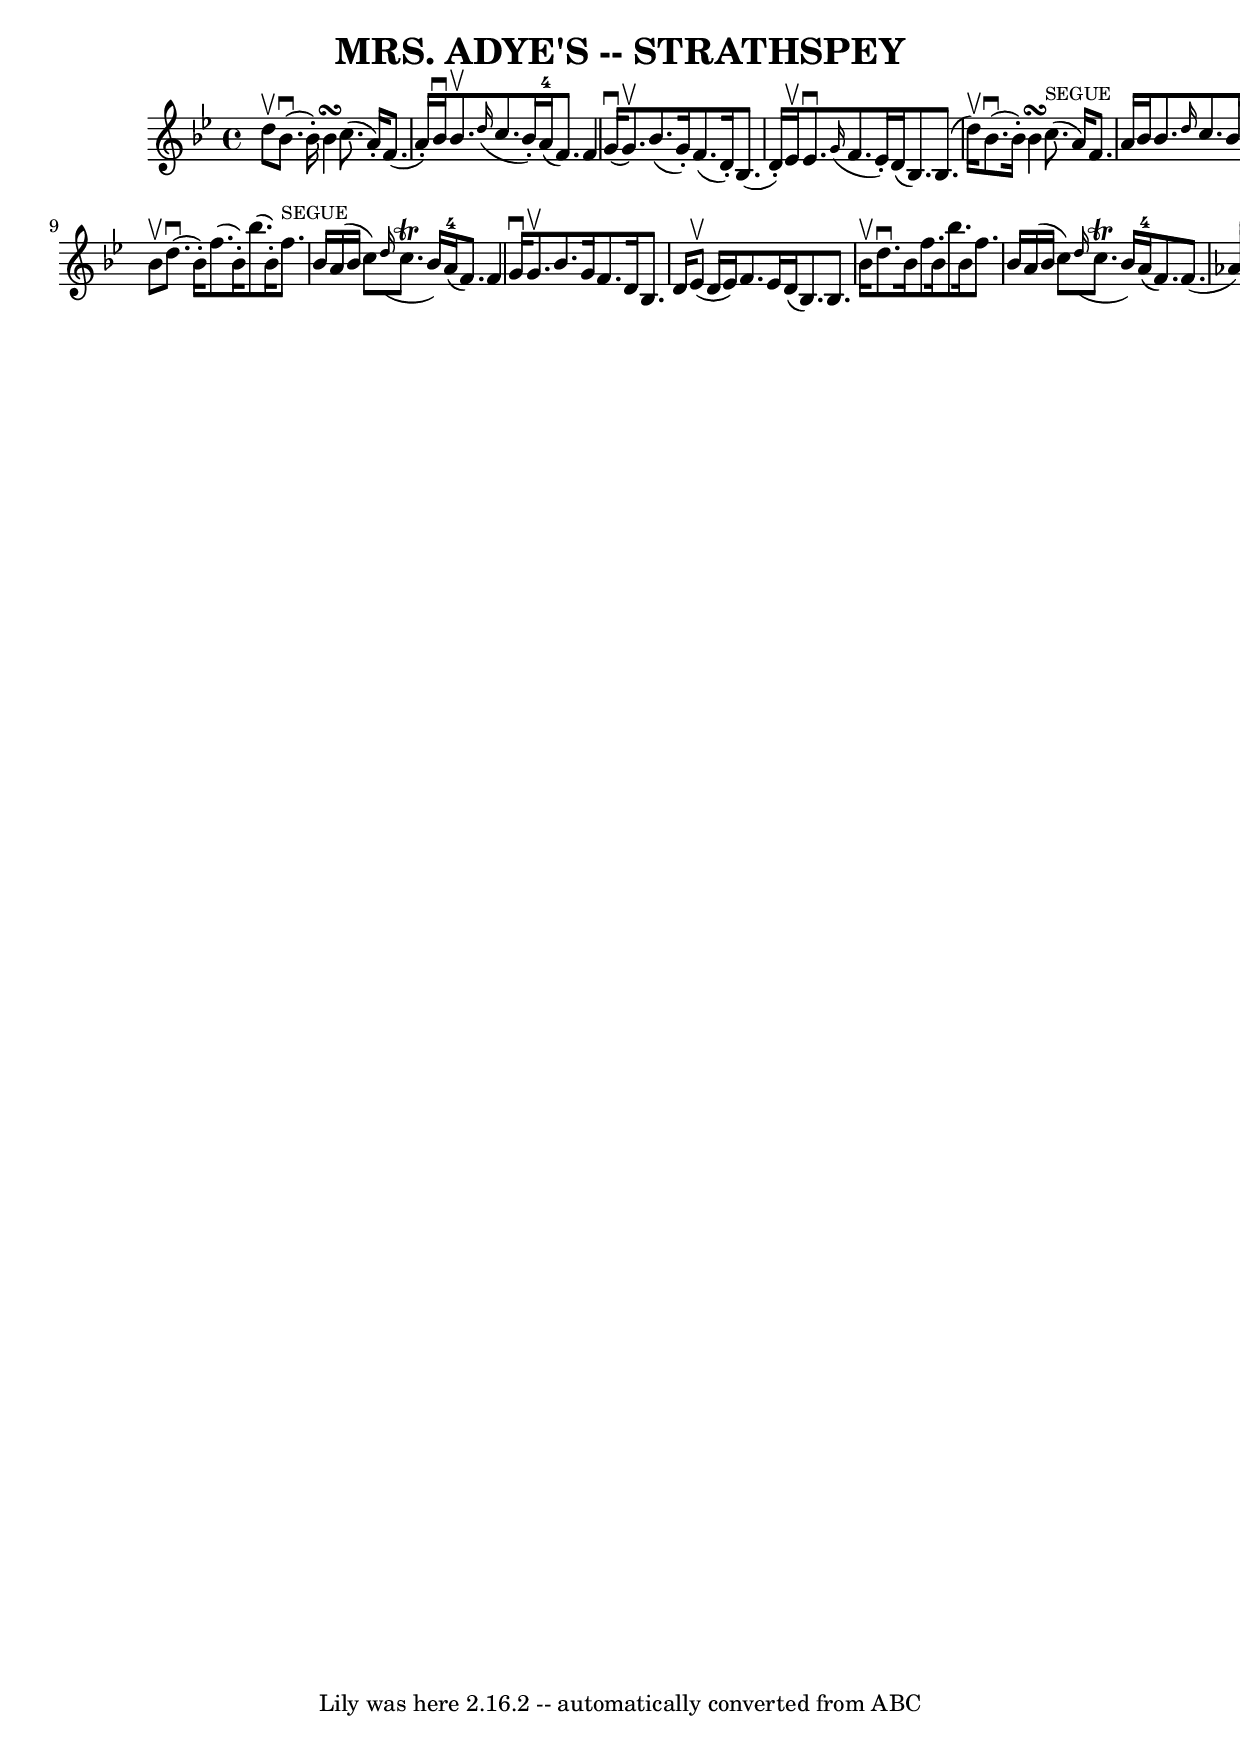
\version "2.16.2"
\include "Mammoth.ily"
\header {
  %% book = "Ryan's Mammoth Collection of Fiddle Tunes"
  crossRefNumber = "1"
  footnotes = ""
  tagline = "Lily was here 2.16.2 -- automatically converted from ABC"
  title = "MRS. ADYE'S -- STRATHSPEY"

}
voicedefault =  {


  \override Staff.TimeSignature #'style = #'C
  \time 4/4 % %slurgraces 1
     \key bes \major d''8^\upbow    |
  bes'8. (^\downbow bes'16-.) bes'4\turn c''8. (a'16-.) f'8. (a'16-.)   |
  
  bes'16^\downbow bes'8.^\upbow   \grace { d''16 ( 					 } c''8. bes'16-.) a'16-4(f'8.) f'4     |
  g'16 (^\downbow g'8.^\upbow) bes'8. (g'16-.) f'8. (d'16-.) bes8. (d'16-.)  |
  ees'16^\upbow ees'8.^\downbow   \grace { g'16 (
					 } f'8.       ees'16-.) d'16 (bes8.) bes8. (d''16^\upbow)    |
  
  bes'8. (^\downbow bes'16-.) bes'4\turn c''8.^\segue(a'16)      f'8. a'16     |
  bes'16 bes'8.  \grace { d''16  
			} c''8.       bes'16 a'16-4(f'8.) f'4     |
  g'16^\upbow g'8.       bes'8. g'16 f'8. d'16 bes8. d'16     |
  ees'16^\downbow  
  ees'8.  \grace { g'16  
		 } f'8. ees'16 d'16 (bes8.) bes8       \bar "|." bes'8^\upbow    |
  d''8. (^\downbow bes'16-.)      f''8. (bes'16-.) bes''8. (bes'16-.) f''8.^\segue bes'16      |
  a'16 (bes'16 c''8)   \grace { d''16 (
			      } c''8.^\trill     bes'16) a'16-4(f'8.) f'4     |
  g'16^\downbow      g'8.^\upbow bes'8. g'16 f'8. d'16 bes8. d'16     |
  
  ees'8 (^\upbow d'16 ees'16) f'8. ees'16 d'16 (bes8.)      bes8. bes'16^\upbow    |
  d''8.^\downbow bes'16 f''8.       bes'16 bes''8. bes'16 f''8. bes'16     |
  a'16 (bes'16    
  c''8)   \grace { d''16 (
		 } c''8.^\trill bes'16) a'16-4(   f'8.) f'8. (aes'16)    |
  g'8. ees'16 ees'16 (   ees''8.) f'8. d'16 d'16 (d''8.)    |
  ees'8. c'16       c'16 (f'8.) d'16 (bes8.) bes8    \bar " |."   

}

\score{
  <<

    \context Staff="default"
    {
      \voicedefault 
      
    }

  >>
  \layout {
    
  }
  \midi {
  }

}
